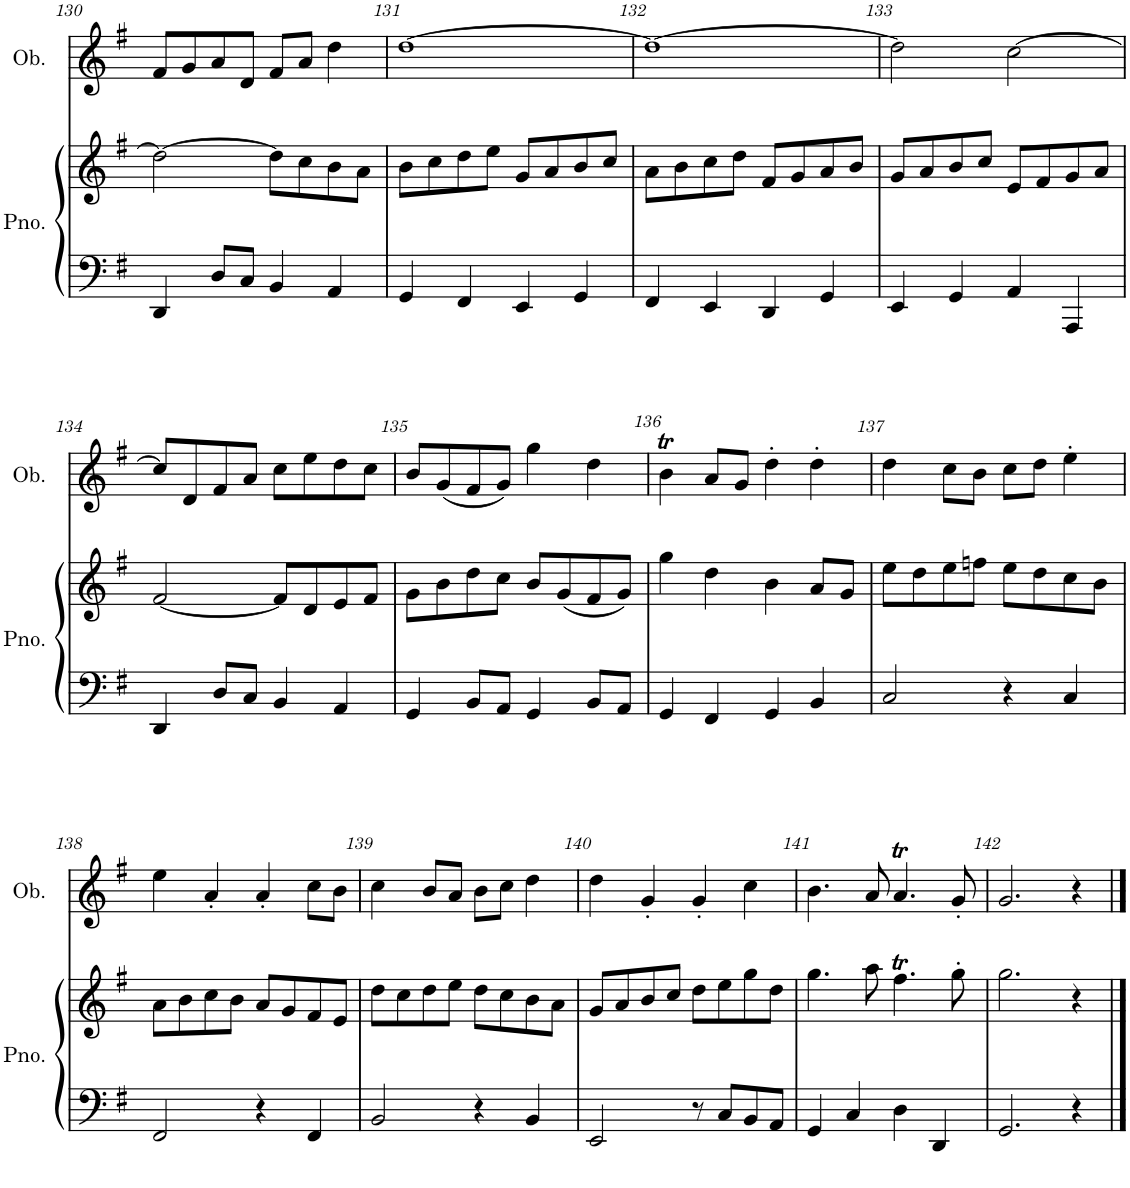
**kern	**kern	**kern
*part2	*part2	*part1
*staff3	*staff2	*staff1
*I"Piano	*	*I"Oboe
*I'Pno.	*	*I'Ob.
!!LO:PB:g=z
*clefF4	*clefG2	*clefG2
*k[f#]	*k[f#]	*k[f#]
*M4/4	*M4/4	*M4/4
*met(c)	*met(c)	*met(c)
=130	=130	=130
4DD/	2dd\_	8f#/L
.	.	8g/
8D/L	.	8a/
8C/J	.	8d/J
4BB/	8dd\L]	8f#/L
.	8cc\	8a/J
4AA/	8b\	4dd\
.	8a\J	.
=131	=131	=131
4GG/	8b\L	[1dd
.	8cc\	.
4FF#/	8dd\	.
.	8ee\J	.
4EE/	8g/L	.
.	8a/	.
4GG/	8b/	.
.	8cc/J	.
=132	=132	=132
4FF#/	8a\L	1dd_
.	8b\	.
4EE/	8cc\	.
.	8dd\J	.
4DD/	8f#/L	.
.	8g/	.
4GG/	8a/	.
.	8b/J	.
=133	=133	=133
4EE/	8g/L	2dd\]
.	8a/	.
4GG/	8b/	.
.	8cc/J	.
4AA/	8e/L	[2cc\
.	8f#/	.
4AAA/	8g/	.
.	8a/J	.
!!LO:LB:g=z
=134	=134	=134
4DD/	[2f#/	8cc/L]
.	.	8d/
8D/L	.	8f#/
8C/J	.	8a/J
4BB/	8f#/L]	8cc\L
.	8d/	8ee\
4AA/	8e/	8dd\
.	8f#/J	8cc\J
=135	=135	=135
4GG/	8g\L	8b/L
.	8b\	(8g/
8BB/L	8dd\	8f#/
8AA/J	8cc\J	8g/J)
4GG/	8b/L	4gg\
.	(8g/	.
8BB/L	8f#/	4dd\
8AA/J	8g/J)	.
=136	=136	=136
4GG/	4gg\	4bt\
4FF#/	4dd\	8a/L
.	.	8g/J
4GG/	4b\	4dd'\
4BB/	8a/L	4dd'\
.	8g/J	.
=137	=137	=137
2C/	8ee\L	4dd\
.	8dd\	.
.	8ee\	8cc\L
.	8ffn\J	8b\J
4r	8ee\L	8cc\L
.	8dd\	8dd\J
4C/	8cc\	4ee'\
.	8b\J	.
!!LO:LB:g=z
=138	=138	=138
2FF#/	8a\L	4ee\
.	8b\	.
.	8cc\	4a'/
.	8b\J	.
4r	8a/L	4a'/
.	8g/	.
4FF#/	8f#/	8cc\L
.	8e/J	8b\J
=139	=139	=139
2BB/	8dd\L	4cc\
.	8cc\	.
.	8dd\	8b/L
.	8ee\J	8a/J
4r	8dd\L	8b\L
.	8cc\	8cc\J
4BB/	8b\	4dd\
.	8a\J	.
=140	=140	=140
2EE/	8g/L	4dd\
.	8a/	.
.	8b/	4g'/
.	8cc/J	.
8r	8dd\L	4g'/
8C/L	8ee\	.
8BB/	8gg\	4cc\
8AA/J	8dd\J	.
=141	=141	=141
4GG/	4.gg\	4.b\
4C/	.	.
.	8aa\	8a/
4D\	4.ff#t\	4.aT/
4DD/	.	.
.	8gg'\	8g'/
=142	=142	=142
2.GG/	2.gg\	2.g/
4r	4r	4r
==	==	==
*-	*-	*-
